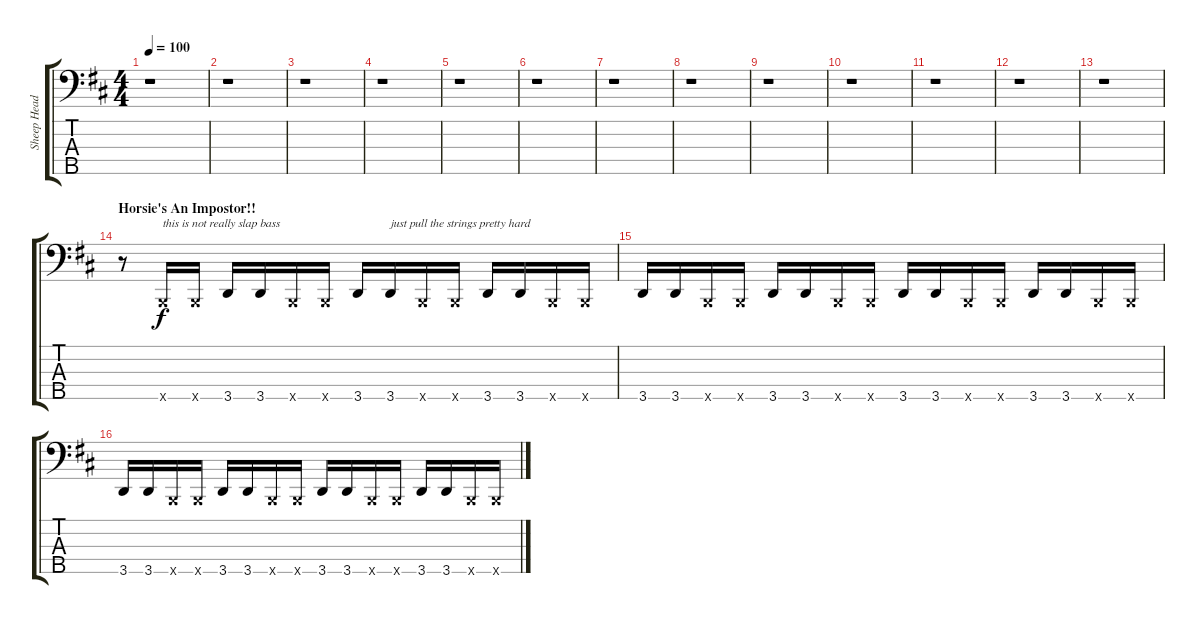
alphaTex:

\track ("Sheep Head (Bass)" "Sheep Head") {instrument slapbass2}
\staff {score tabs}
\tuning (G2 D2 A1 E1 B0) {hide}
\ts (4 4)
\tempo 100
\clef f4
\ks d
r.1{dy f} |
r.1 |
r.1 |
r.1 |
r.1 |
r.1 |
r.1 |
r.1 |
r.1 |
r.1 |
r.1 |
r.1 |
r.1 |
\section ("" "Horsie's An Impostor!!")
r.8 0.5{x}.16{txt "this is not really slap bass"} 0.5{x}.16 3.5.16 3.5.16 0.5{x}.16 0.5{x}.16 3.5.16 3.5.16{txt "just pull the strings pretty hard"} 0.5{x}.16 0.5{x}.16 3.5.16 3.5.16 0.5{x}.16 0.5{x}.16 |
3.5.16 3.5.16 0.5{x}.16 0.5{x}.16 3.5.16 3.5.16 0.5{x}.16 0.5{x}.16 3.5.16 3.5.16 0.5{x}.16 0.5{x}.16 3.5.16 3.5.16 0.5{x}.16 0.5{x}.16 |
3.5.16 3.5.16 0.5{x}.16 0.5{x}.16 3.5.16 3.5.16 0.5{x}.16 0.5{x}.16 3.5.16 3.5.16 0.5{x}.16 0.5{x}.16 3.5.16 3.5.16 0.5{x}.16 0.5{x}.16
